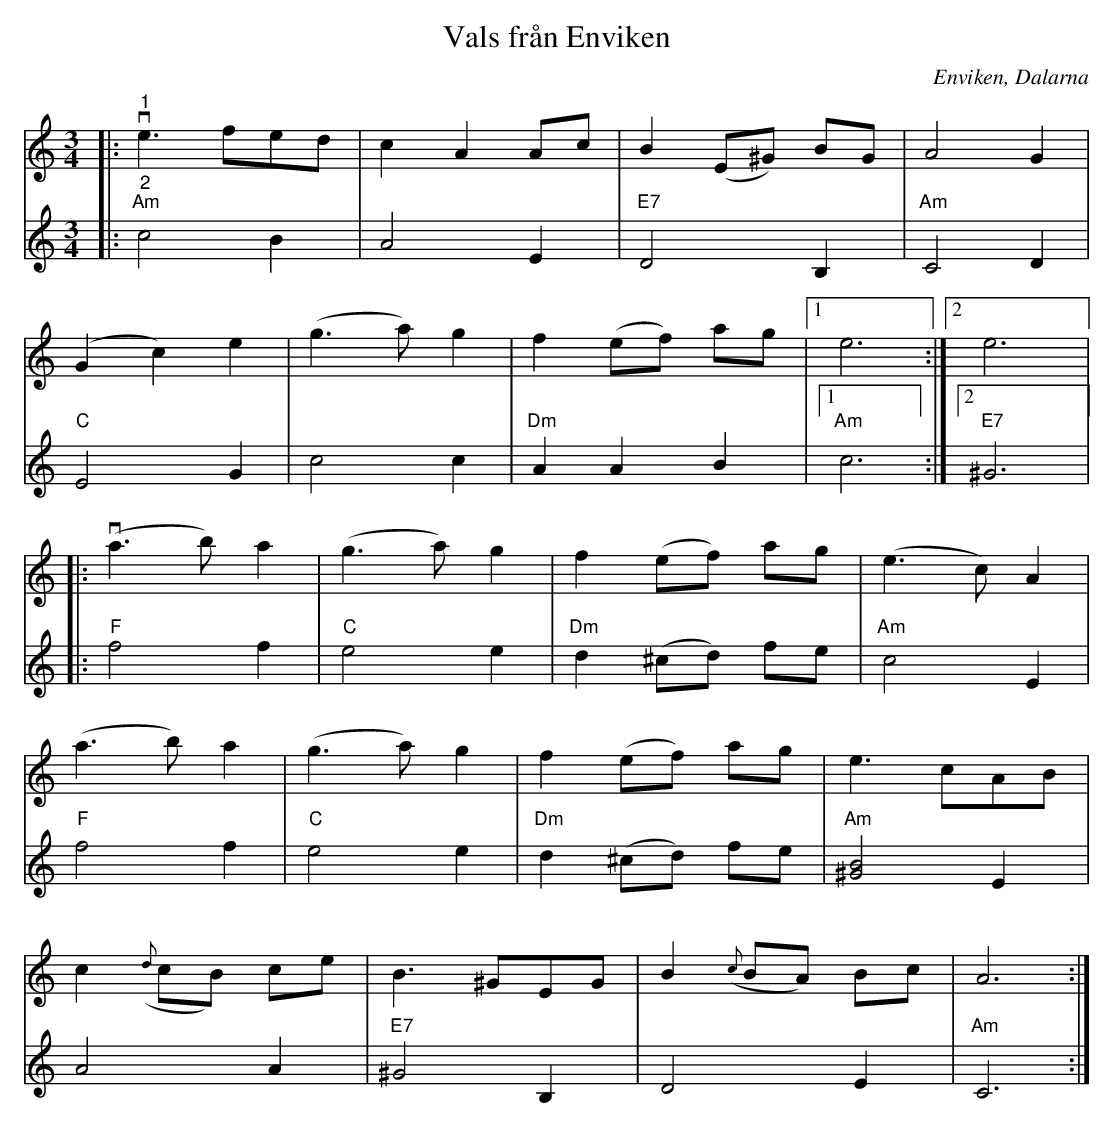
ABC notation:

X:1
T:Vals från Enviken
O:Enviken, Dalarna
L:1/8
M:3/4
K:Am
V:1
|:"^1"v e3 fed | c2 A2 Ac | B2 (E^G) BG | A4 G2 |
(G2 c2) e2 | (g3 a) g2 | f2 (ef) ag |1 e6 :|2 e6 |:v
(a3 b) a2 | (g3 a) g2 | f2 (ef) ag | (e3 c) A2 |
(a3 b) a2 | (g3 a) g2 | f2 (ef) ag | e3 cAB |
c2({d} cB) ce | B3 ^GEG | B2({c} BA) Bc | A6 :|
V:2
|:"^2""Am" c4 B2 | A4 E2 |"E7" D4 B,2 |"Am" C4 D2 |
"C" E4 G2 | c4 c2 |"Dm" A2 A2 B2 |1 "Am" c6 :|2"E7" ^G6 |:
"F" f4 f2 |"C" e4 e2 |"Dm" d2 (^cd) fe |"Am" c4 E2 |
"F" f4 f2 | "C" e4 e2 |"Dm" d2 (^cd) fe |"Am" [^GB]4 E2 |
A4 A2 |"E7" ^G4 B,2 | D4 E2 |"Am" C6 :|
